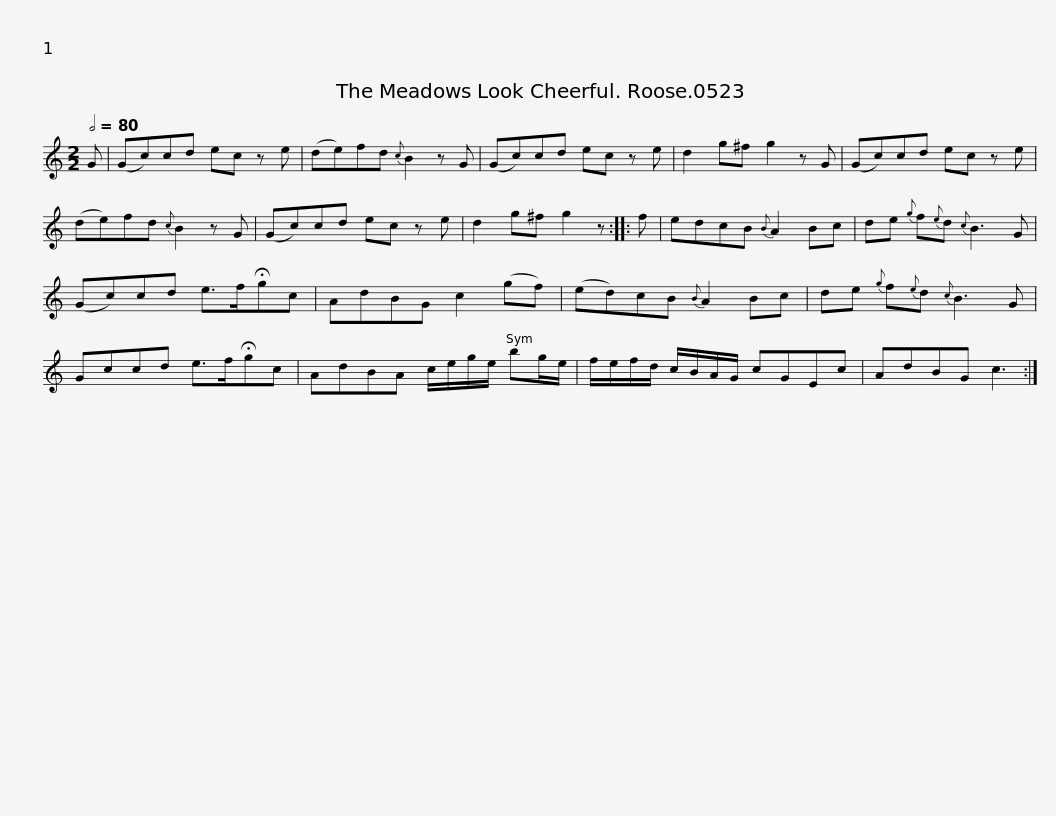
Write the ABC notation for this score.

X:1
L:1/8
Q:1/2=80
M:2/2
I:linebreak $
K:C
V:1 treble
V:1
 G | (Gc)cd ec z e | (de)fd{c} B2 z G | (Gc)cd ec z e | d2 g^f g2 z G | %5
 (Gc)cd ec z e |$ (de)fd{c} B2 z G | (Gc)cd ec z e | d2 g^f g2 z :: f | %10
 edcB{B} A2 Bc | de{g} f{e}d{c} B3 G |$ (Gc)cd e>f!fermata!gc | AdBG c2 (gf) | (ed)cB{B} A2 Bc | %15
 de{g} f{e}d{c} B3 G | Gccd e>f!fermata!gc |$ AdBA c/e/g/e/ bg/e/ | f/e/f/d/ c/B/A/G/ cGEc | AdBG c3 :| %20
